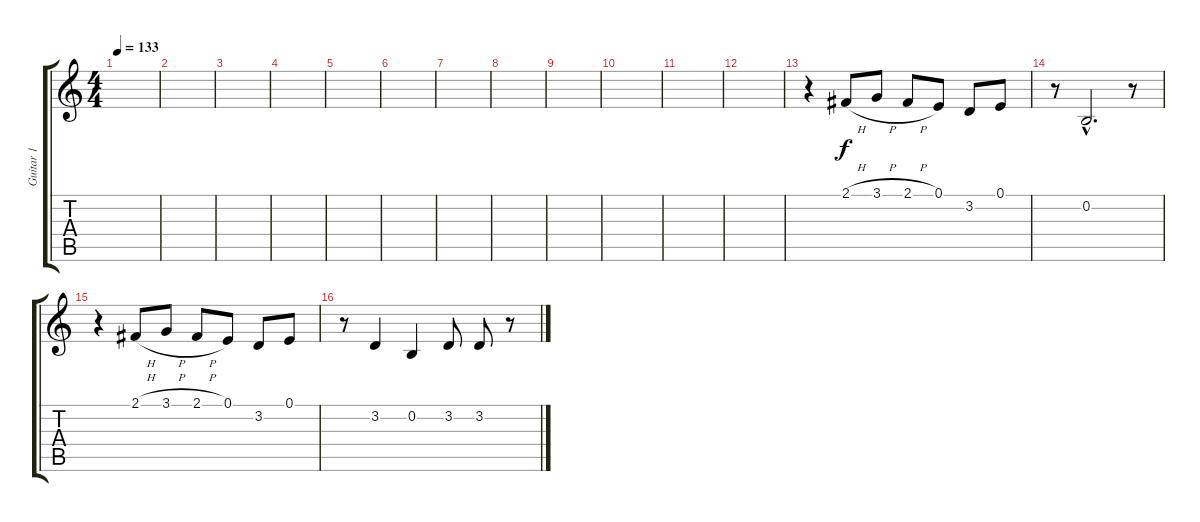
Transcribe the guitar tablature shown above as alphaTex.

\track ("Guitar 1" "Guitar 1") {instrument sitar}
\staff {score tabs}
\tuning (E4 B3 G3 D3 A2 E2) {hide}
\ts (4 4)
\tempo 133
\clef g2
\ks c
|
|
|
|
|
|
|
|
|
|
|
|
r.4 2.1{h}.8 3.1{h}.8 2.1{h}.8 0.1.8 3.2.8 0.1.8 |
r.8 0.2{hac}.2{d} r.8 |
r.4 2.1{h}.8 3.1{h}.8 2.1{h}.8 0.1.8 3.2.8 0.1.8 |
r.8 3.2.4 0.2.4 3.2.8 3.2.8 r.8
